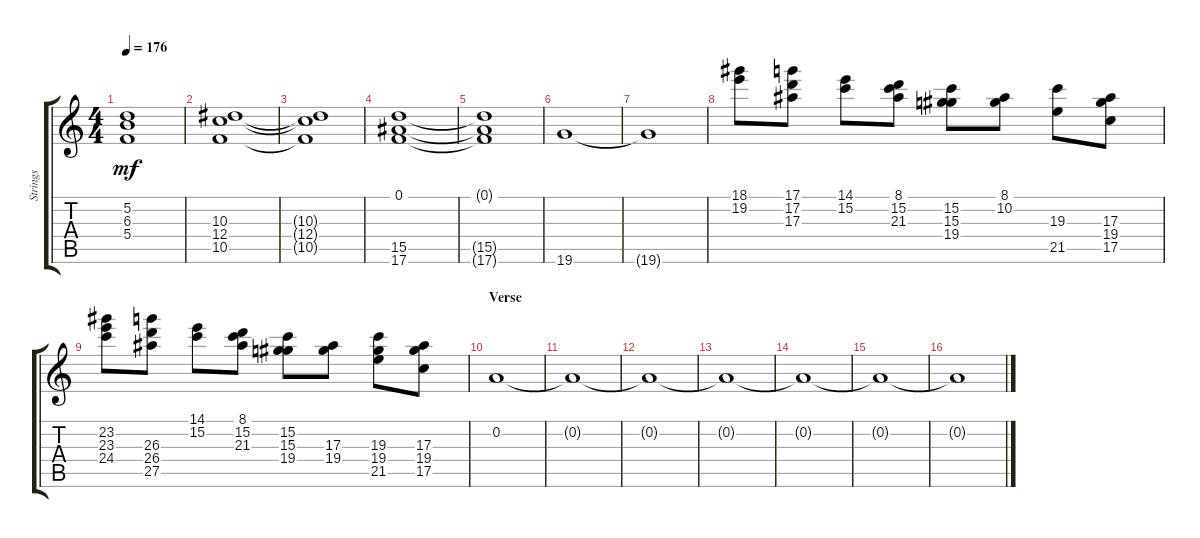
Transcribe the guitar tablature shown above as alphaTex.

\track ("Strings" "Strings") {instrument electricguitarclean}
\staff {score tabs}
\tuning (D4 A3 F3 C3 G2 C2) {hide}
\ts (4 4)
\tempo 176
\clef g2
\ks aminor
(5.2 6.3 5.4).1{dy mf} |
(10.3 12.4 10.5).1 |
(10.3{t} 12.4{t} 10.5{t}).1 |
(0.1 15.5 17.6).1 |
(0.1{t} 15.5{t} 17.6{t}).1 |
19.6.1 |
19.6{t}.1 |
(18.1 19.2).8 (17.1 17.2 17.3).8 (14.1 15.2).8 (8.1 15.2 21.3).8 (15.2 15.3 19.4).8 (8.1 10.2).8 (19.3 21.5).8 (17.3 19.4 17.5).8 |
(23.2 23.3 24.4).8 (26.3 26.4 27.5).8 (14.1 15.2).8 (8.1 15.2 21.3).8 (15.2 15.3 19.4).8 (17.3 19.4).8 (19.3 19.4 21.5).8 (17.3 19.4 17.5).8 |
\section ("" "Verse")
0.2.1 |
0.2{t}.1 |
0.2{t}.1 |
0.2{t}.1 |
0.2{t}.1 |
0.2{t}.1 |
0.2{t}.1
